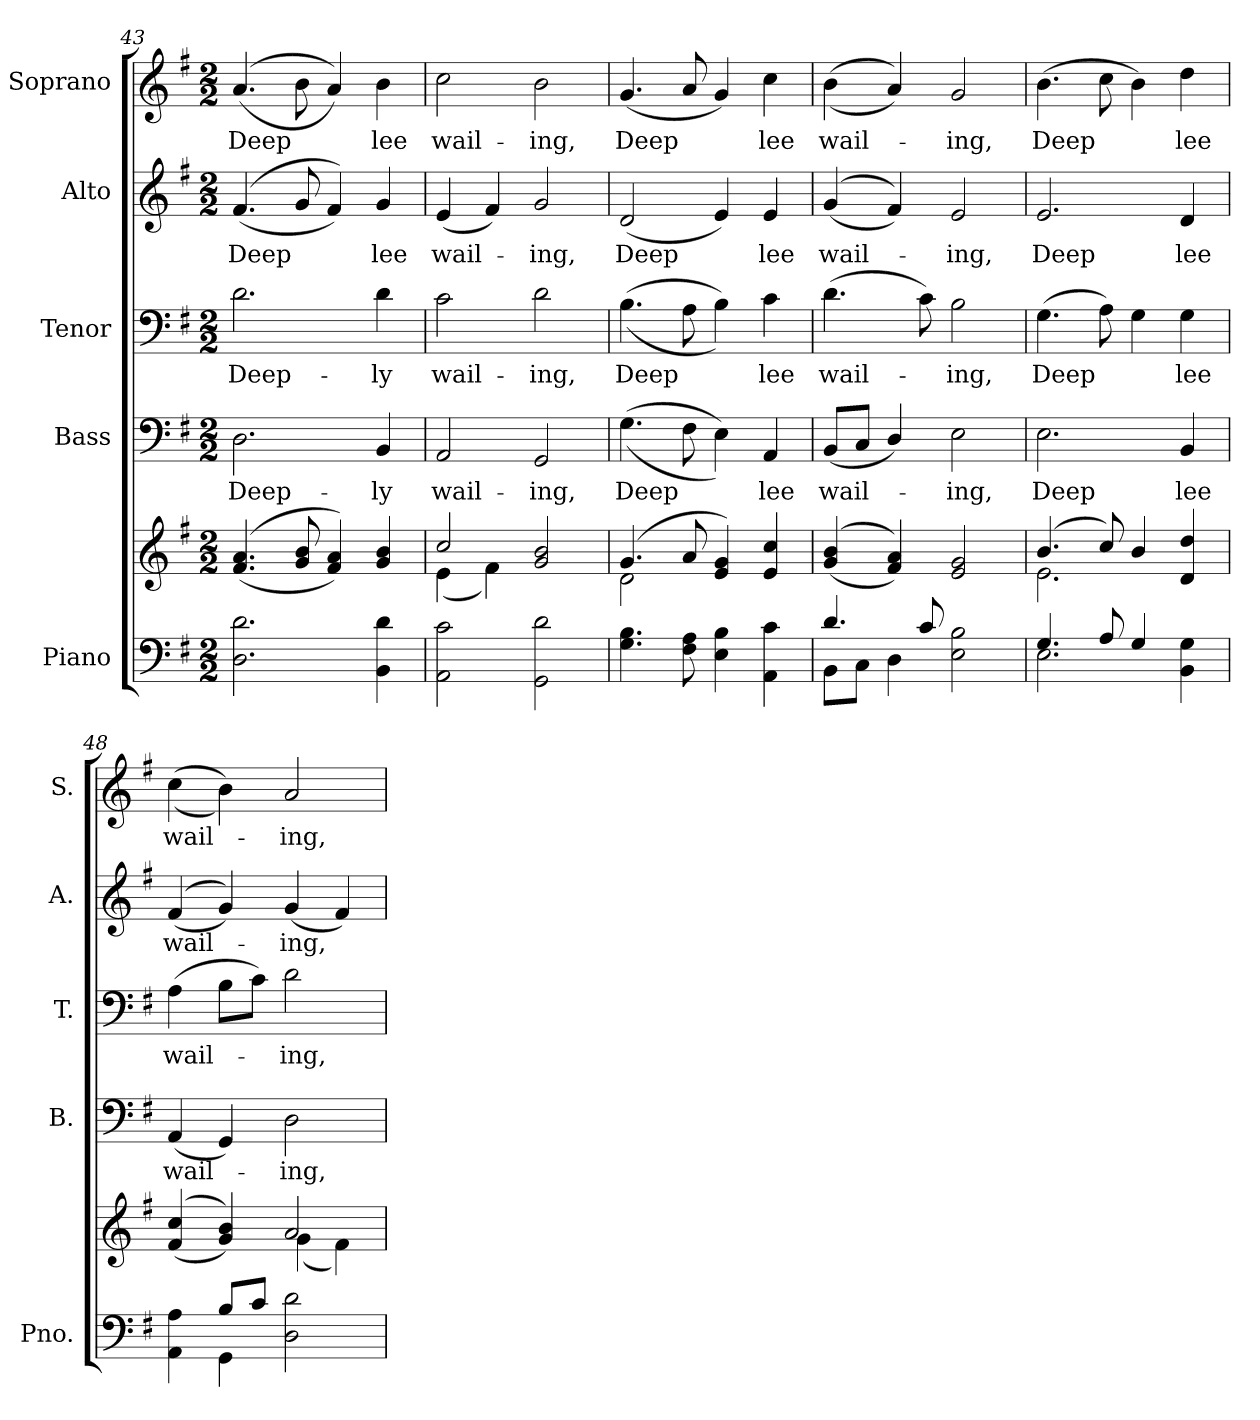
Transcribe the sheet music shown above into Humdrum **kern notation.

**kern	**kern	**kern	**text	**kern	**text	**kern	**text	**kern	**text
*part5	*part5	*part4	*part4	*part3	*part3	*part2	*part2	*part1	*part1
*staff6	*staff5	*staff4	*staff4	*staff3	*staff3	*staff2	*staff2	*staff1	*staff1
*I"Piano	*	*I"Bass	*	*I"Tenor	*	*I"Alto	*	*I"Soprano	*
*I'Pno.	*	*I'B.	*	*I'T.	*	*I'A.	*	*I'S.	*
!!LO:PB:g=z
*clefF4	*clefG2	*clefF4	*	*clefF4	*	*clefG2	*	*clefG2	*
*k[f#]	*k[f#]	*k[f#]	*	*k[f#]	*	*k[f#]	*	*k[f#]	*
*G:	*G:	*G:	*	*G:	*	*G:	*	*G:	*
*M2/2	*M2/2	*M2/2	*	*M2/2	*	*M2/2	*	*M2/2	*
=43	=43	=43	=43	=43	=43	=43	=43	=43	=43
!	!	!	!LO:LY:b:color=#000000	!	!	!	!	!	!
!	!	!	!	!	!LO:LY:b:color=#000000	!	!	!	!
!	!	!	!	!	!	!	!LO:LY:b:color=#000000	!	!
!	!	!	!	!	!	!	!	!	!LO:LY:b:color=#000000
2.Di\ 2.di	((4.f#i/ 4.ai	2.Di\	Deep-	2.di\	Deep-	((4.f#i/	Deep	((4.ai/	Deep
.	8gi/ 8bi	.	.	.	.	8gi/	.	8bi\	.
.	4f#i/ 4ai))	.	.	.	.	4f#i/))	.	4ai/))	.
!	!	!	!LO:LY:b:color=#000000	!	!	!	!	!	!
!	!	!	!	!	!LO:LY:b:color=#000000	!	!	!	!
!	!	!	!	!	!	!	!LO:LY:b:color=#000000	!	!
!	!	!	!	!	!	!	!	!	!LO:LY:b:color=#000000
4BBi\ 4di	4gi/ 4bi	4BBi/	-ly	4di\	-ly	4gi/	lee	4bi\	lee
=44	=44	=44	=44	=44	=44	=44	=44	=44	=44
*	*^	*	*	*	*	*	*	*	*
!	!	!	!	!LO:LY:b:color=#000000	!	!	!	!	!	!
!	!	!	!	!	!	!LO:LY:b:color=#000000	!	!	!	!
!	!	!	!	!	!	!	!	!LO:LY:b:color=#000000	!	!
!	!	!	!	!	!	!	!	!	!	!LO:LY:b:color=#000000
2AAi\ 2ci	2cci/	(4ei\	2AAi/	wail-	2ci\	wail-	(4ei/	wail-	2cci\	wail-
.	.	4f#i\)	.	.	.	.	4f#i/)	.	.	.
!	!	!	!	!LO:LY:b:color=#000000	!	!	!	!	!	!
!	!	!	!	!	!	!LO:LY:b:color=#000000	!	!	!	!
!	!	!	!	!	!	!	!	!LO:LY:b:color=#000000	!	!
!	!	!	!	!	!	!	!	!	!	!LO:LY:b:color=#000000
2GGi\ 2di	2gi/ 2bi	2ryy	2GGi/	-ing,	2di\	-ing,	2gi/	-ing,	2bi\	-ing,
=45	=45	=45	=45	=45	=45	=45	=45	=45	=45	=45
!	!	!	!	!LO:LY:b:color=#000000	!	!	!	!	!	!
!	!	!	!	!	!	!LO:LY:b:color=#000000	!	!	!	!
!	!	!	!	!	!	!	!	!LO:LY:b:color=#000000	!	!
!	!	!	!	!	!	!	!	!	!	!LO:LY:b:color=#000000
4.Gi\ 4.Bi	(4.gi/	2di\	((4.Gi\	Deep	((4.Bi\	Deep	(2di/	Deep	(4.gi/	Deep
8F#i\ 8Ai	8ai/	.	8F#i\	.	8Ai\	.	.	.	8ai/	.
4Ei\ 4Bi	4ei/ 4gi)	2ryy	4Ei\))	.	4Bi\))	.	4ei/)	.	4gi/)	.
!	!	!	!	!LO:LY:b:color=#000000	!	!	!	!	!	!
!	!	!	!	!	!	!LO:LY:b:color=#000000	!	!	!	!
!	!	!	!	!	!	!	!	!LO:LY:b:color=#000000	!	!
!	!	!	!	!	!	!	!	!	!	!LO:LY:b:color=#000000
4AAi\ 4ci	4ei/ 4cci	.	4AAi/	lee	4ci\	lee	4ei/	lee	4cci\	lee
*	*v	*v	*	*	*	*	*	*	*	*
!!LO:PB:g=z
=46	=46	=46	=46	=46	=46	=46	=46	=46	=46
*^	*	*	*	*	*	*	*	*	*
!	!	!	!	!LO:LY:b:color=#000000	!	!	!	!	!	!
!	!	!	!	!	!	!LO:LY:b:color=#000000	!	!	!	!
!	!	!	!	!	!	!	!	!LO:LY:b:color=#000000	!	!
!	!	!	!	!	!	!	!	!	!	!LO:LY:b:color=#000000
4.di/	8BBi\L	((4gi/ 4bi	(8BBi/L	wail-	(4.di\	wail-	((4gi/	wail-	((4bi\	wail-
.	8Ci\J	.	8Ci/J	.	.	.	.	.	.	.
.	4Di\	4f#i/ 4ai))	4Di/)	.	.	.	4f#i/))	.	4ai/))	.
8ci/	.	.	.	.	8ci\)	.	.	.	.	.
!	!	!	!	!LO:LY:b:color=#000000	!	!	!	!	!	!
!	!	!	!	!	!	!LO:LY:b:color=#000000	!	!	!	!
!	!	!	!	!	!	!	!	!LO:LY:b:color=#000000	!	!
!	!	!	!	!	!	!	!	!	!	!LO:LY:b:color=#000000
2Ei\ 2Bi	2ryy	2ei/ 2gi	2Ei\	-ing,	2Bi\	-ing,	2ei/	-ing,	2gi/	-ing,
=47	=47	=47	=47	=47	=47	=47	=47	=47	=47	=47
*	*	*^	*	*	*	*	*	*	*	*
!	!	!	!	!	!LO:LY:b:color=#000000	!	!	!	!	!	!
!	!	!	!	!	!	!	!LO:LY:b:color=#000000	!	!	!	!
!	!	!	!	!	!	!	!	!	!LO:LY:b:color=#000000	!	!
!	!	!	!	!	!	!	!	!	!	!	!LO:LY:b:color=#000000
4.Gi/	2.Ei\	(4.bi/	2.ei\	2.Ei\	Deep	(4.Gi\	Deep	2.ei/	Deep	(4.bi\	Deep
8Ai/	.	8cci/)	.	.	.	8Ai\)	.	.	.	8cci\	.
4Gi/	.	4bi/	.	.	.	4Gi\	.	.	.	4bi\)	.
!	!	!	!	!	!LO:LY:b:color=#000000	!	!	!	!	!	!
!	!	!	!	!	!	!	!LO:LY:b:color=#000000	!	!	!	!
!	!	!	!	!	!	!	!	!	!LO:LY:b:color=#000000	!	!
!	!	!	!	!	!	!	!	!	!	!	!LO:LY:b:color=#000000
4BBi\ 4Gi	4ryy	4di/ 4ddi	4ryy	4BBi/	lee	4Gi\	lee	4di/	lee	4ddi\	lee
=48	=48	=48	=48	=48	=48	=48	=48	=48	=48	=48	=48
!	!	!	!	!	!LO:LY:b:color=#000000	!	!	!	!	!	!
!	!	!	!	!	!	!	!LO:LY:b:color=#000000	!	!	!	!
!	!	!	!	!	!	!	!	!	!LO:LY:b:color=#000000	!	!
!	!	!	!	!	!	!	!	!	!	!	!LO:LY:b:color=#000000
4AAi\ 4Ai	4ryy	((4f#i/ 4cci	2ryy	(4AAi/	wail-	(4Ai\	wail-	((4f#i/	wail-	((4cci\	wail-
8Bi/L	4GGi\	4gi/ 4bi))	.	4GGi/)	.	8Bi\L	.	4gi/))	.	4bi\))	.
8ci/J	.	.	.	.	.	8ci\J)	.	.	.	.	.
!	!	!	!	!	!LO:LY:b:color=#000000	!	!	!	!	!	!
!	!	!	!	!	!	!	!LO:LY:b:color=#000000	!	!	!	!
!	!	!	!	!	!	!	!	!	!LO:LY:b:color=#000000	!	!
!	!	!	!	!	!	!	!	!	!	!	!LO:LY:b:color=#000000
2Di\ 2di	2ryy	2ai/	(4gi\	2Di\	-ing,	2di\	-ing,	(4gi/	-ing,	2ai/	-ing,
.	.	.	4f#i\)	.	.	.	.	4f#i/)	.	.	.
*v	*v	*	*	*	*	*	*	*	*	*	*
*	*v	*v	*	*	*	*	*	*	*	*
=	=	=	=	=	=	=	=	=	=
*-	*-	*-	*-	*-	*-	*-	*-	*-	*-
